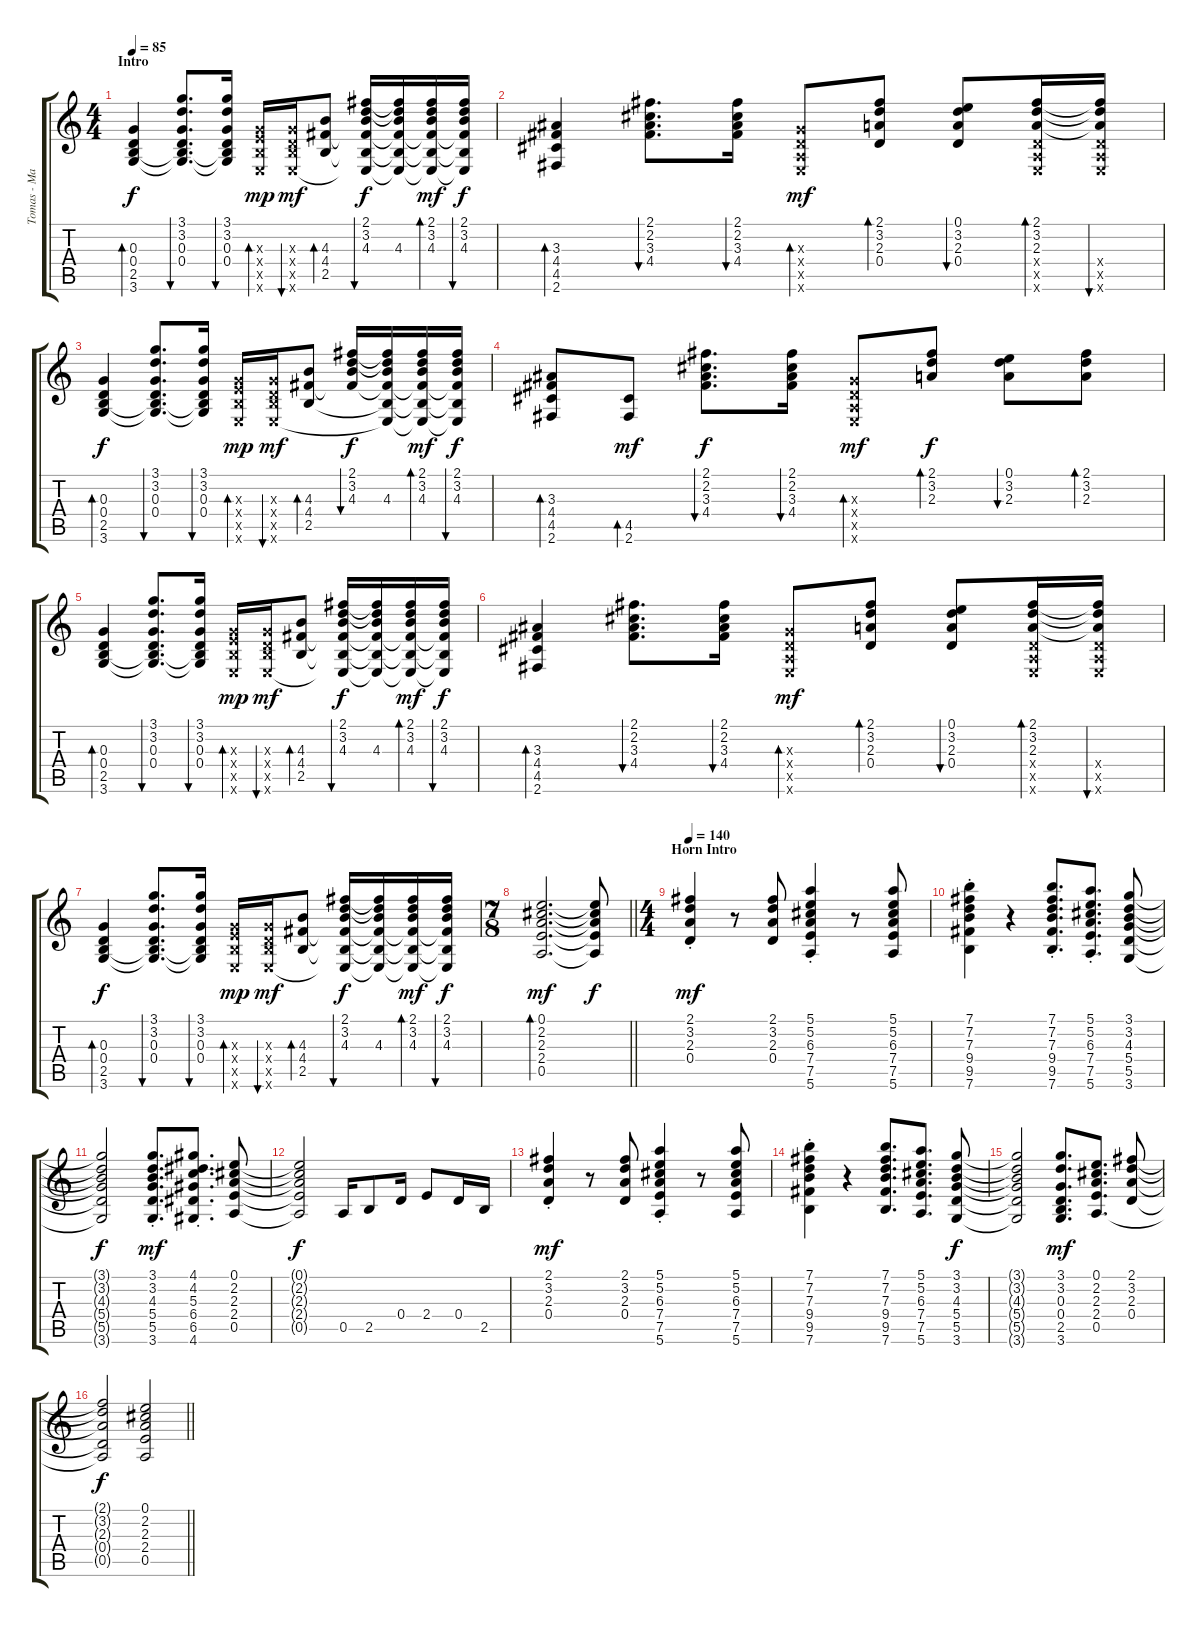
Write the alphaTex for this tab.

\track ("Tomas - Main Guitar" "Tomas - Ma") {instrument electricguitarclean}
\staff {score tabs}
\tuning (E4 B3 G3 D3 A2 E2) {hide}
\ts (4 4)
\section ("" "Intro")
\tempo 85
\clef g2
\ks c
(0.3 0.4 2.5 3.6).4{bd 60 dy f instrument electricguitarclean} (3.1 3.2 0.3 0.4 2.5{t} 3.6{t}).8{d bu 60} (3.1 3.2 0.3 0.4 2.5{t} 3.6{t}).16{bu 60} (0.3{x} 2.4{x} 2.5{x} 0.6{x}).16{bd 60 dy mp} (0.3{x} 0.4{x} 2.5{x} 0.6{x}).16{bu 60 dy mf} (4.3 4.4 2.5).8{bd 60} (2.1 3.2 4.3 4.4{t} 2.5{t} 0.6{t}).16{bu 60 dy f} (2.1{t} 3.2{t} 4.3 4.4{t} 2.5{t} 0.6{t}).16 (2.1 3.2 4.3 4.4{t} 2.5{t} 0.6{t}).16{bd 60 dy mf} (2.1 3.2 4.3 4.4{t} 2.5{t} 0.6{t}).16{bu 60 dy f} |
(3.3 4.4 4.5 2.6).4{bd 60} (2.1 2.2 3.3 4.4).8{d bu 60} (2.1 2.2 3.3 4.4).16{bu 60} (0.3{x} 0.4{x} 0.5{x} 0.6{x}).8{bd 60 dy mf} (2.1 3.2 2.3 0.4).8{bd 60} (0.1 3.2 2.3 0.4).8{bu 60} (2.1 3.2 2.3 0.4{x} 0.5{x} 0.6{x}).16{bd 60} (2.1{t} 3.2{t} 2.3{t} 0.4{x} 0.5{x} 0.6{x}).16{bu 60} |
(0.3 0.4 2.5 3.6).4{bd 60 dy f} (3.1 3.2 0.3 0.4 2.5{t} 3.6{t}).8{d bu 60} (3.1 3.2 0.3 0.4 2.5{t} 3.6{t}).16{bu 60} (0.3{x} 2.4{x} 2.5{x} 0.6{x}).16{bd 60 dy mp} (0.3{x} 0.4{x} 2.5{x} 0.6{x}).16{bu 60 dy mf} (4.3 4.4 2.5).8{bd 60} (2.1 3.2 4.3 4.4{t}).16{bu 60 dy f} (2.1{t} 3.2{t} 4.3 4.4{t} 2.5{t} 0.6{t}).16 (2.1 3.2 4.3 4.4{t} 2.5{t} 0.6{t}).16{bd 60 dy mf} (2.1 3.2 4.3 4.4{t} 2.5{t} 0.6{t}).16{bu 60 dy f} |
(3.3 4.4 4.5 2.6).8{bd 60} (4.5 2.6).8{bd 60 dy mf} (2.1 2.2 3.3 4.4).8{d bu 60 dy f} (2.1 2.2 3.3 4.4).16{bu 60} (0.3{x} 0.4{x} 0.5{x} 0.6{x}).8{bd 60 dy mf} (2.1 3.2 2.3).8{bd 60 dy f} (0.1 3.2 2.3).8{bu 60} (2.1 3.2 2.3).8{bd 60} |
(0.3 0.4 2.5 3.6).4{bd 60} (3.1 3.2 0.3 0.4 2.5{t} 3.6{t}).8{d bu 60} (3.1 3.2 0.3 0.4 2.5{t} 3.6{t}).16{bu 60} (0.3{x} 2.4{x} 2.5{x} 0.6{x}).16{bd 60 dy mp} (0.3{x} 0.4{x} 2.5{x} 0.6{x}).16{bu 60 dy mf} (4.3 4.4 2.5).8{bd 60} (2.1 3.2 4.3 4.4{t} 2.5{t} 0.6{t}).16{bu 60 dy f} (2.1{t} 3.2{t} 4.3 4.4{t} 2.5{t} 0.6{t}).16 (2.1 3.2 4.3 4.4{t} 2.5{t} 0.6{t}).16{bd 60 dy mf} (2.1 3.2 4.3 4.4{t} 2.5{t} 0.6{t}).16{bu 60 dy f} |
(3.3 4.4 4.5 2.6).4{bd 60} (2.1 2.2 3.3 4.4).8{d bu 60} (2.1 2.2 3.3 4.4).16{bu 60} (0.3{x} 0.4{x} 0.5{x} 0.6{x}).8{bd 60 dy mf} (2.1 3.2 2.3 0.4).8{bd 60} (0.1 3.2 2.3 0.4).8{bu 60} (2.1 3.2 2.3 0.4{x} 0.5{x} 0.6{x}).16{bd 60} (2.1{t} 3.2{t} 2.3{t} 0.4{x} 0.5{x} 0.6{x}).16{bu 60} |
(0.3 0.4 2.5 3.6).4{bd 60 dy f} (3.1 3.2 0.3 0.4 2.5{t} 3.6{t}).8{d bu 60} (3.1 3.2 0.3 0.4 2.5{t} 3.6{t}).16{bu 60} (0.3{x} 2.4{x} 2.5{x} 0.6{x}).16{bd 60 dy mp} (0.3{x} 0.4{x} 2.5{x} 0.6{x}).16{bu 60 dy mf} (4.3 4.4 2.5).8{bd 60} (2.1 3.2 4.3 4.4{t} 2.5{t} 0.6{t}).16{bu 60 dy f} (2.1{t} 3.2{t} 4.3 4.4{t} 2.5{t} 0.6{t}).16 (2.1 3.2 4.3 4.4{t} 2.5{t} 0.6{t}).16{bd 60 dy mf} (2.1 3.2 4.3 4.4{t} 2.5{t} 0.6{t}).16{bu 60 dy f} |
\ts (7 8)
\barLineRight lightlight
(0.1 2.2 2.3 2.4 0.5).2{d bd 60 dy mf} (0.1{t} 2.2{t} 2.3{t} 2.4{t} 0.5{t}).8{dy f} |
\ts (4 4)
\section ("" "Horn Intro")
\tempo 140
(2.1{st} 3.2{st} 2.3{st} 0.4{st}).4{dy mf} r.8 (2.1 3.2 2.3 0.4).8 (5.1{st} 5.2{st} 6.3{st} 7.4{st} 7.5{st} 5.6{st}).4 r.8 (5.1 5.2 6.3 7.4 7.5 5.6).8 |
(7.1{st} 7.2{st} 7.3{st} 9.4{st} 9.5{st} 7.6{st}).4 r.4 (7.1{st} 7.2{st} 7.3{st} 9.4{st} 9.5{st} 7.6{st}).8{d} (5.1{st} 5.2{st} 6.3{st} 7.4{st} 7.5{st} 5.6{st}).8{d} (3.1 3.2 4.3 5.4 5.5 3.6).8 |
(3.1{t} 3.2{t} 4.3{t} 5.4{t} 5.5{t} 3.6{t}).2{dy f} (3.1{st} 3.2{st} 4.3{st} 5.4{st} 5.5 3.6{st}).8{d dy mf} (4.1{st} 4.2{st} 5.3{st} 6.4{st} 6.5{st} 4.6{st}).8{d} (0.1 2.2 2.3 2.4 0.5).8 |
(0.1{t} 2.2{t} 2.3{t} 2.4{t} 0.5{t}).2{dy f} 0.5.16 2.5.8 0.4.16 2.4.8 0.4.16 2.5.16 |
(2.1{st} 3.2{st} 2.3{st} 0.4{st}).4{dy mf} r.8 (2.1 3.2 2.3 0.4).8 (5.1{st} 5.2{st} 6.3{st} 7.4{st} 7.5{st} 5.6{st}).4 r.8 (5.1 5.2 6.3 7.4 7.5 5.6).8 |
(7.1{st} 7.2{st} 7.3{st} 9.4{st} 9.5{st} 7.6{st}).4 r.4 (7.1 7.2 7.3 9.4 9.5 7.6).8{d} (5.1 5.2 6.3 7.4 7.5 5.6).8{d} (3.1 3.2 4.3 5.4 5.5 3.6).8{dy f} |
(3.1{t} 3.2{t} 4.3{t} 5.4{t} 5.5{t} 3.6{t}).2 (3.1 3.2 0.3 0.4 2.5 3.6).8{d dy mf} (0.1 2.2 2.3 2.4 0.5).8{d} (2.1 3.2 2.3 0.4).8 |
\barLineRight lightlight
(2.1{t} 3.2{t} 2.3{t} 0.4{t} 0.5{t}).2{dy f} (0.1 2.2 2.3 2.4 0.5).2
